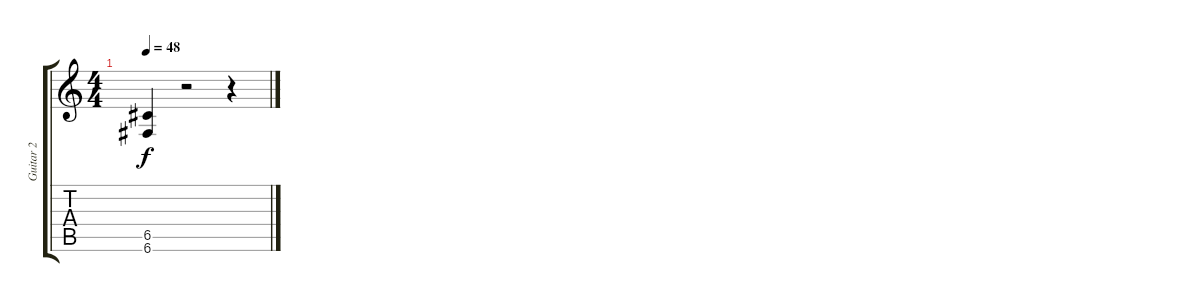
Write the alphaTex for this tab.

\track ("Guitar 2" "Guitar 2") {instrument overdrivenguitar}
\staff {score tabs}
\tuning (D4 A3 F3 C3 G2 C2) {hide}
\ts (4 4)
\tempo 48
\clef g2
\ks c
(6.5{t} 6.6{t}).4{dy f} r.2 r.4
